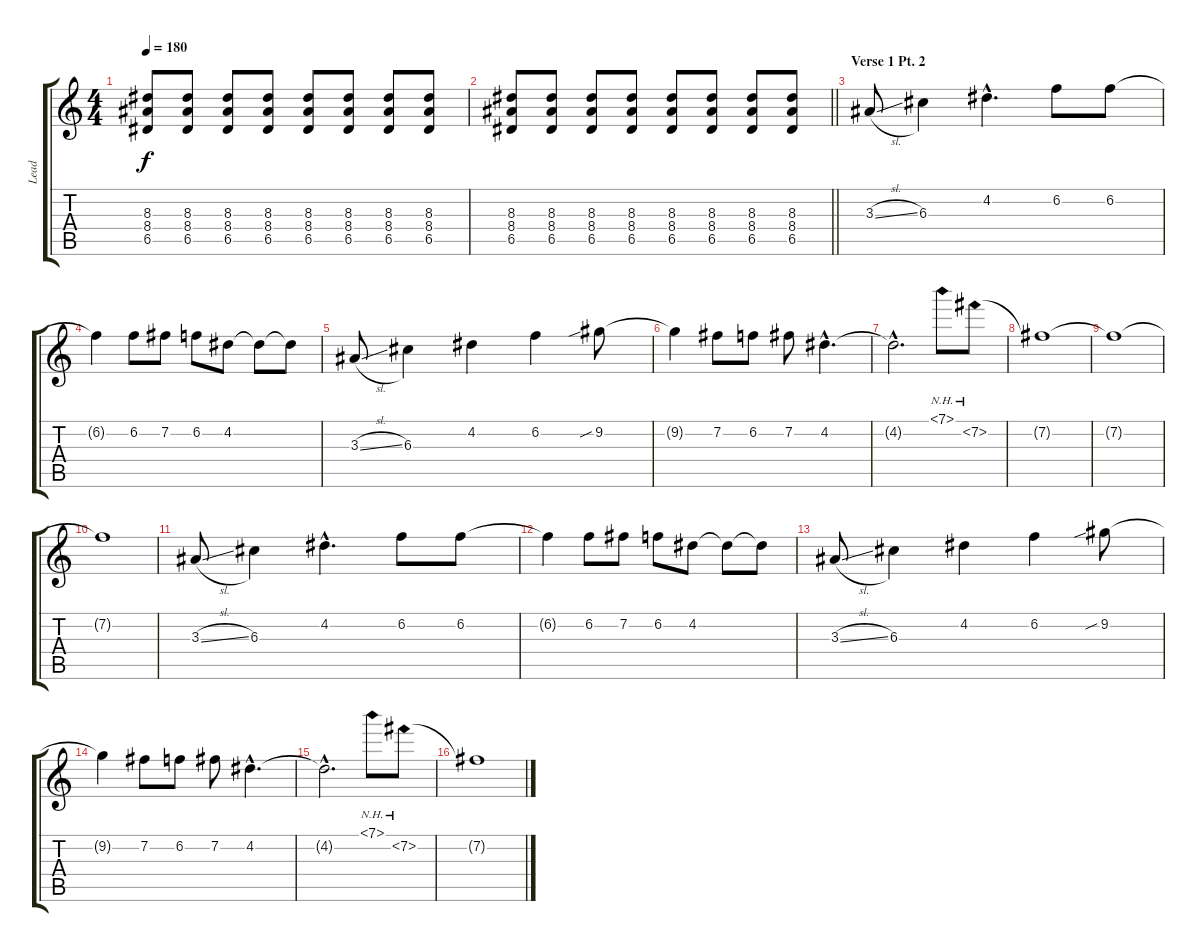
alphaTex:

\track ("Lead" "Lead") {instrument overdrivenguitar}
\staff {score tabs}
\tuning (E4 B3 G3 D3 A2 D2) {hide}
\ts (4 4)
\tempo 180
\clef g2
\ks c
(8.3 8.4 6.5).8{dy f} (8.3 8.4 6.5).8 (8.3 8.4 6.5).8 (8.3 8.4 6.5).8 (8.3 8.4 6.5).8 (8.3 8.4 6.5).8 (8.3 8.4 6.5).8 (8.3 8.4 6.5).8 |
\barLineRight lightlight
(8.3 8.4 6.5).8 (8.3 8.4 6.5).8 (8.3 8.4 6.5).8 (8.3 8.4 6.5).8 (8.3 8.4 6.5).8 (8.3 8.4 6.5).8 (8.3 8.4 6.5).8 (8.3 8.4 6.5).8 |
\section ("" "Verse 1 Pt. 2")
3.3{sl}.8 6.3.4 4.2{hac}.4{d} 6.2.8 6.2.8 |
6.2{t}.4 6.2.8 7.2.8 6.2.8 4.2.8 4.2{t}.8 4.2{t}.8 |
3.3{sl}.8 6.3.4 4.2.4 6.2.4 9.2{sib}.8 |
9.2{t}.4 7.2.8 6.2.8 7.2.8 4.2{hac}.4{d} |
4.2{hac t}.2{d} 7.1{nh}.8 7.2{nh}.8 |
7.2{t}.1 |
7.2{t}.1 |
7.2{t}.1 |
3.3{sl}.8 6.3.4 4.2{hac}.4{d} 6.2.8 6.2.8 |
6.2{t}.4 6.2.8 7.2.8 6.2.8 4.2.8 4.2{t}.8 4.2{t}.8 |
3.3{sl}.8 6.3.4 4.2.4 6.2.4 9.2{sib}.8 |
9.2{t}.4 7.2.8 6.2.8 7.2.8 4.2{hac}.4{d} |
4.2{hac t}.2{d} 7.1{nh}.8 7.2{nh}.8 |
7.2{t}.1
